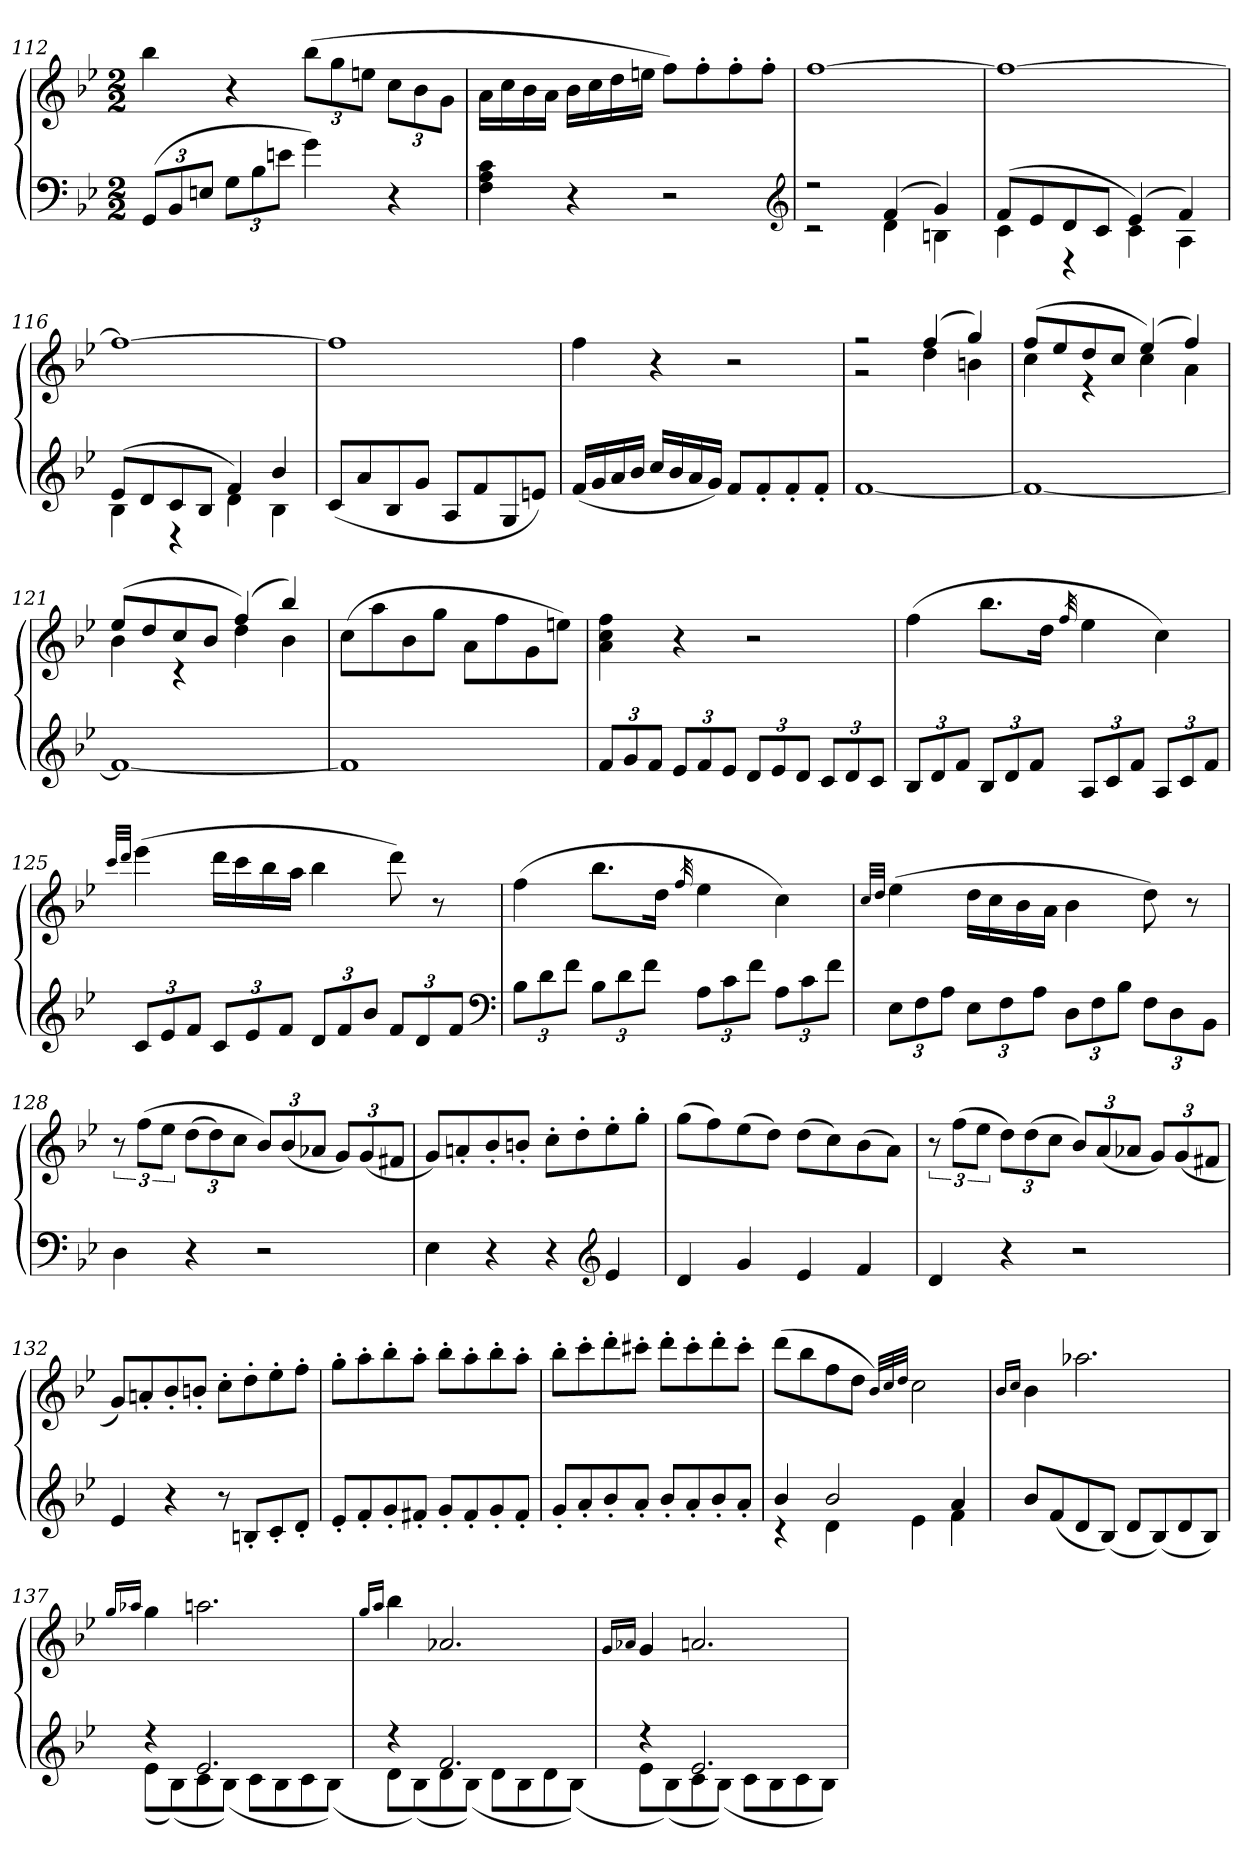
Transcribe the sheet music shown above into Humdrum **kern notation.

**kern	**kern
*part1	*part1
*staff2	*staff1
*clefF4	*clefG2
*k[b-e-]	*k[b-e-]
*B-:	*B-:
*M2/2	*M2/2
=112	=112
(12GG/L	4bb-\
12BB-/	.
12En/J	.
12G\L	4r
12B-\	.
12en\J	.
4g\)	(12bb-\L
.	12gg\
.	12een\J
4r	12cc\L
.	12b-\
.	12g\J
=113	=113
4F\ 4A\ 4c\	16a\LL
.	16cc\
.	16b-\
.	16a\JJ
4r	16b-\LL
.	16cc\
.	16dd\
.	16een\JJ
2r	8ff\L)
.	8ff'\
.	8ff'\
.	8ff'\J
*clefG2	*
=114	=114
*^	*
2r	2r	[1ff
(4f/	4d\	.
4g/)	4Bn\	.
=115	=115	=115
(8f/L	4c\	1ff_
8e-/	.	.
8d/	4r	.
8c/J	.	.
(4e-/)	4c\	.
4f/)	4A\	.
=116	=116	=116
(8e-/L	4B-\	1ff_
8d/	.	.
8c/	4r	.
8B-/J	.	.
4f/)	4d\	.
4b-/	4B-\	.
*v	*v	*
=117	=117
(8c/L	1ff]
8a/	.
8B-/	.
8g/J	.
8A/L	.
8f/	.
8G/	.
8en/J)	.
=118	=118
(16f/LL	4ff\
16g/	.
16a/	.
16b-/JJ	.
16cc/LL	4r
16b-/	.
16a/	.
16g/JJ)	.
8f/L	2r
8f'/	.
8f'/	.
8f'/J	.
=119	=119
*	*^
[1f	2r	2r
.	(4ff/	4dd\
.	4gg/)	4bn\
=120	=120	=120
1f_	(8ff/L	4cc\
.	8ee-/	.
.	8dd/	4r
.	8cc/J	.
.	(4ee-/)	4cc\
.	4ff/)	4a\
=121	=121	=121
1f_	(8ee-/L	4b-\
.	8dd/	.
.	8cc/	4r
.	8b-/J	.
.	(4ff/)	4dd\
.	4bb-/)	4b-\
*	*v	*v
=122	=122
1f]	(8cc\L
.	8aa\
.	8b-\
.	8gg\J
.	8a\L
.	8ff\
.	8g\
.	8een\J)
=123	=123
12f/L	4a\ 4cc\ 4ff\
12g/	.
12f/J	.
12e-/L	4r
12f/	.
12e-/J	.
12d/L	2r
12e-/	.
12d/J	.
12c/L	.
12d/	.
12c/J	.
=124	=124
12B-/L	(4ff\
12d/	.
12f/J	.
12B-/L	8.bb-\L
12d/	.
12f/J	.
.	16dd\Jk
.	32qff/
12A/L	4ee-\
12c/	.
12f/J	.
12A/L	4cc\)
12c/	.
12f/J	.
=125	=125
.	32qccc/LLL
.	32qddd/JJJ
12c/L	(4eee-\
12e-/	.
12f/J	.
12c/L	16ddd\LL
.	16ccc\
12e-/	.
.	16bb-\
12f/J	.
.	16aa\JJ
12d/L	4bb-\
12f/	.
12b-/J	.
12f/L	8ddd\)
12d/	.
.	8r
12f/J	.
*clefF4	*
=126	=126
12B-\L	(4ff\
12d\	.
12f\J	.
12B-\L	8.bb-\L
12d\	.
12f\J	.
.	16dd\Jk
.	32qff/
12A\L	4ee-\
12c\	.
12f\J	.
12A\L	4cc\)
12c\	.
12f\J	.
=127	=127
.	32qcc/LLL
.	32qdd/JJJ
12E-\L	(4ee-\
12F\	.
12A\J	.
12E-\L	16dd\LL
.	16cc\
12F\	.
.	16b-\
12A\J	.
.	16a\JJ
12D\L	4b-\
12F\	.
12B-\J	.
12F\L	8dd\)
12D\	.
.	8r
12BB-\J	.
=128	=128
4D\	12r
.	(12ff\L
.	12ee-\J
4r	(12dd\L
.	12dd\)
.	12cc\J
2r	12b-/L)
.	(12b-/
.	12a-X/J
.	12g/L)
.	(12g/
.	12f#X/J
=129	=129
4E-\	8g/L)
.	8an'/
4r	8b-'/
.	8bn'/J
4r	8cc'\L
.	8dd'\
*clefG2	*
4e-/	8ee-'\
.	8gg'\J
=130	=130
4d/	(8gg\L
.	8ff\)
4g/	(8ee-\
.	8dd\J)
4e-/	(8dd\L
.	8cc\)
4f/	(8b-\
.	8a\J)
=131	=131
4d/	12r
.	(12ff\L
.	12ee-\J
4r	12dd\L)
.	(12dd\
.	12cc\J
2r	12b-/L)
.	(12a/
.	12a-X/J
.	12g/L)
.	(12g/
.	12f#X/J
=132	=132
4e-/	8g/L)
.	8an'/
4r	8b-'/
.	8bn'/J
8r	8cc'\L
8Bn'/L	8dd'\
8c'/	8ee-'\
8d'/J	8ff'\J
=133	=133
8e-'/L	8gg'\L
8f'/	8aa'\
8g'/	8bb-'\
8f#X'/J	8aa'\J
8g'/L	8bb-'\L
8f#'/	8aa'\
8g'/	8bb-'\
8f#'/J	8aa'\J
=134	=134
8g'/L	8bb-'\L
8a'/	8ccc'\
8b-'/	8ddd'\
8a'/J	8ccc#X'\J
8b-'/L	8ddd'\L
8a'/	8ccc#'\
8b-'/	8ddd'\
8a'/J	8ccc#'\J
=135	=135
*^	*
4b-/	4r	(8ddd\L
.	.	8bb-\
2b-/	4d\	8ff\
.	.	8dd\J
.	.	32qb-/LLL)
.	.	32qcc/
.	.	32qdd/JJJ
.	4e-\	2cc\
4a/	4f\	.
*v	*v	*
=136	=136
.	16qb-/LL
.	16qcc/JJ
8b-/L	4b-\
(8f/	.
8d/	2.aa-X\
(8B-/J)	.
8d/L	.
(8B-/)	.
8d/	.
8B-/J)	.
=137	=137
.	16qgg/LL
.	16qaa-X/JJ
*^	*
4r	(8e-\L	4gg\
.	(8B-\)	.
2.e-/	8c\	2.aan\
.	(8B-\J)	.
.	8c\L	.
.	8B-\	.
.	8c\	.
.	(8B-\J)	.
=138	=138	=138
.	.	16qgg/LL
.	.	16qaa/JJ
4r	8d\L	4bb-\
.	(8B-\)	.
2.f/	8d\	2.a-X/
.	(8B-\J)	.
.	8d\L	.
.	8B-\	.
.	8d\	.
.	(8B-\J)	.
=139	=139	=139
.	.	16qg/LL
.	.	16qa-X/JJ
4r	8e-\L	4g/
.	(8B-\)	.
2.e-/	8c\	2.an/
.	(8B-\J)	.
.	8c\L	.
.	8B-\	.
.	8c\	.
.	8B-\J)	.
*v	*v	*
=	=
*-	*-
